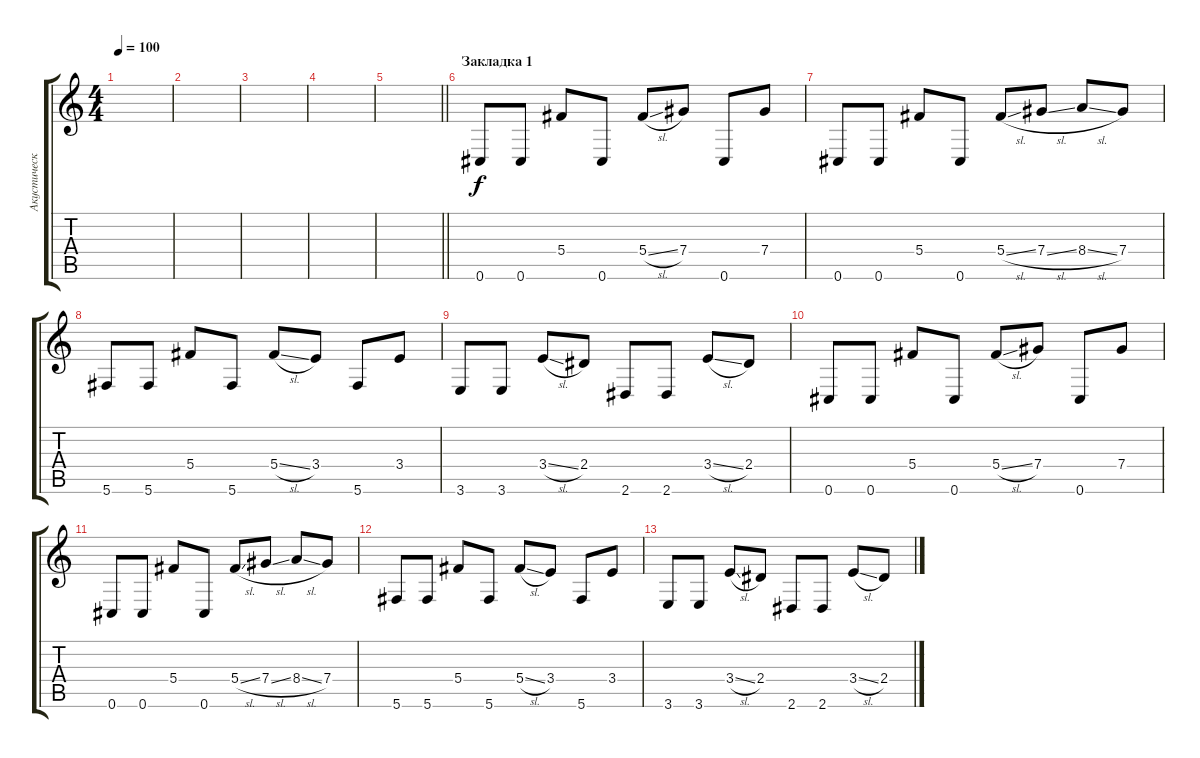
\track ("Акустическое вступление" "Акустическ") {instrument acousticguitarsteel}
\staff {score tabs}
\tuning (Gb4 Db4 Ab3 Db3 Ab2 Db2) {hide}
\ts (4 4)
\tempo 100
\clef g2
\ks c
|
|
|
|
\barLineRight lightlight
|
\section ("" "Закладка 1")
0.6.8 0.6.8 5.4.8 0.6.8 5.4{sl}.8 7.4.8 0.6.8 7.4.8 |
0.6.8 0.6.8 5.4.8 0.6.8 5.4{sl}.8 7.4{sl}.8 8.4{sl}.8 7.4.8 |
5.6.8 5.6.8 5.4.8 5.6.8 5.4{sl}.8 3.4.8 5.6.8 3.4.8 |
3.6.8 3.6.8 3.4{sl}.8 2.4.8 2.6.8 2.6.8 3.4{sl}.8 2.4.8 |
0.6.8 0.6.8 5.4.8 0.6.8 5.4{sl}.8 7.4.8 0.6.8 7.4.8 |
0.6.8 0.6.8 5.4.8 0.6.8 5.4{sl}.8 7.4{sl}.8 8.4{sl}.8 7.4.8 |
5.6.8 5.6.8 5.4.8 5.6.8 5.4{sl}.8 3.4.8 5.6.8 3.4.8 |
3.6.8 3.6.8 3.4{sl}.8 2.4.8 2.6.8 2.6.8 3.4{sl}.8 2.4.8
